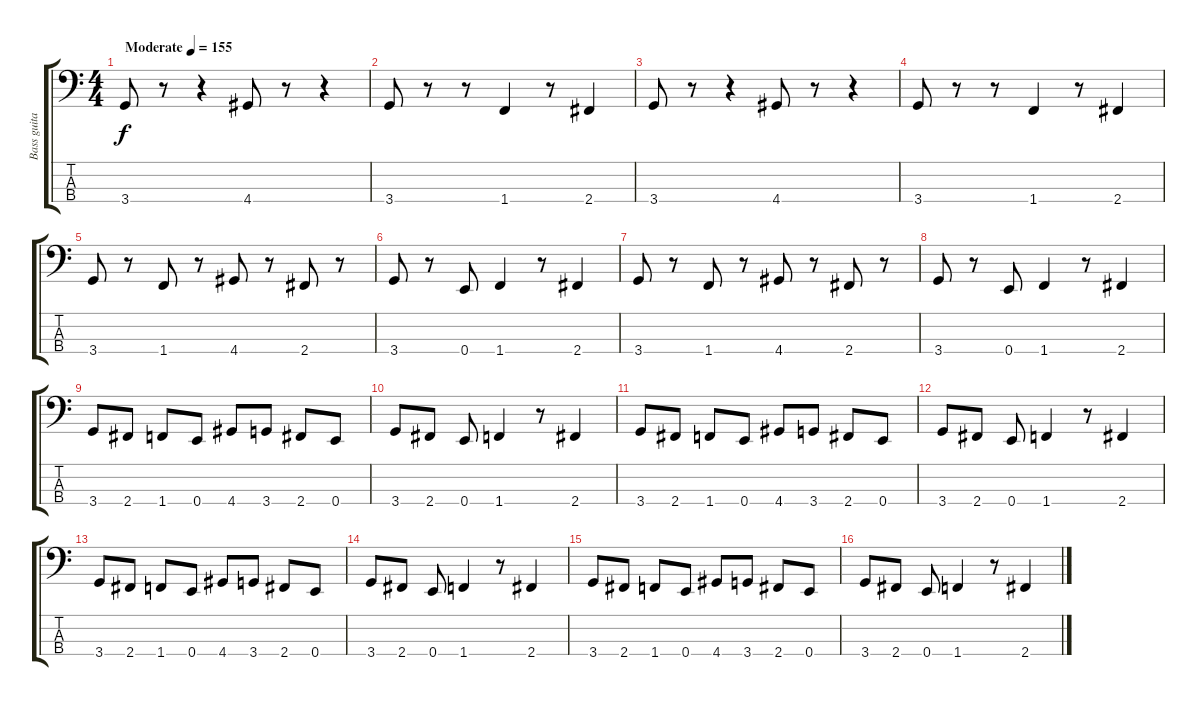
\track ("Bass guitar" "Bass guita") {instrument electricbassfinger}
\staff {score tabs}
\tuning (G2 D2 A1 E1) {hide}
\ts (4 4)
\tempo (155 "Moderate")
\clef f4
\ks c
3.4.8{dy f instrument electricbassfinger} r.8 r.4 4.4.8 r.8 r.4 |
3.4.8 r.8 r.8 1.4.4 r.8 2.4.4 |
3.4.8 r.8 r.4 4.4.8 r.8 r.4 |
3.4.8 r.8 r.8 1.4.4 r.8 2.4.4 |
3.4.8 r.8 1.4.8 r.8 4.4.8 r.8 2.4.8 r.8 |
3.4.8 r.8 0.4.8 1.4.4 r.8 2.4.4 |
3.4.8 r.8 1.4.8 r.8 4.4.8 r.8 2.4.8 r.8 |
3.4.8 r.8 0.4.8 1.4.4 r.8 2.4.4 |
3.4.8 2.4.8 1.4.8 0.4.8 4.4.8 3.4.8 2.4.8 0.4.8 |
3.4.8 2.4.8 0.4.8 1.4.4 r.8 2.4.4 |
3.4.8 2.4.8 1.4.8 0.4.8 4.4.8 3.4.8 2.4.8 0.4.8 |
3.4.8 2.4.8 0.4.8 1.4.4 r.8 2.4.4 |
3.4.8 2.4.8 1.4.8 0.4.8 4.4.8 3.4.8 2.4.8 0.4.8 |
3.4.8 2.4.8 0.4.8 1.4.4 r.8 2.4.4 |
3.4.8 2.4.8 1.4.8 0.4.8 4.4.8 3.4.8 2.4.8 0.4.8 |
3.4.8 2.4.8 0.4.8 1.4.4 r.8 2.4.4
